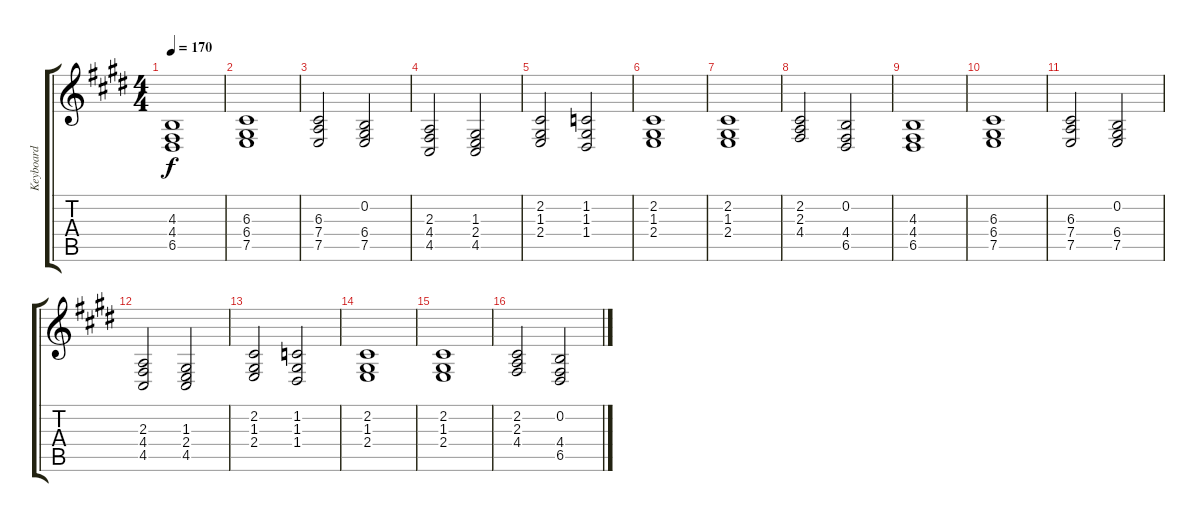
\track ("Keyboard" "Keyboard") {instrument stringensemble1}
\staff {score tabs}
\tuning (E4 B3 G3 D3 A2 E2) {hide}
\ts (4 4)
\tempo 170
\clef g2
\ks c#minor
(4.3 4.4 6.5).1{dy f} |
(6.3 6.4 7.5).1 |
(6.3 7.4 7.5).2 (0.2 6.4 7.5).2 |
(2.3 4.4 4.5).2 (1.3 2.4 4.5).2 |
(2.2 1.3 2.4).2 (1.2 1.3 1.4).2 |
(2.2 1.3 2.4).1 |
(2.2 1.3 2.4).1{volume 9 instrument rockorgan} |
(2.2 2.3 4.4).2 (0.2 4.4 6.5).2 |
(4.3 4.4 6.5).1 |
(6.3 6.4 7.5).1 |
(6.3 7.4 7.5).2 (0.2 6.4 7.5).2 |
(2.3 4.4 4.5).2 (1.3 2.4 4.5).2 |
(2.2 1.3 2.4).2 (1.2 1.3 1.4).2 |
(2.2 1.3 2.4).1 |
(2.2 1.3 2.4).1{volume 9 instrument rockorgan} |
(2.2 2.3 4.4).2 (0.2 4.4 6.5).2
